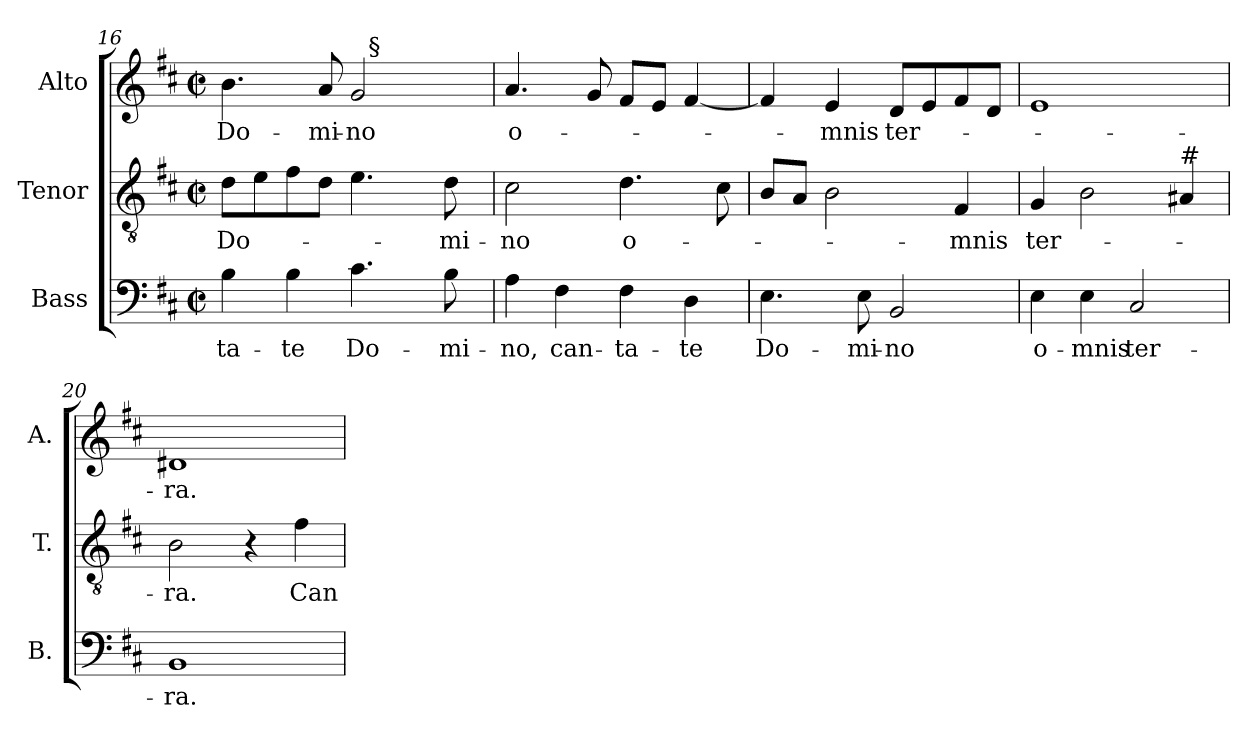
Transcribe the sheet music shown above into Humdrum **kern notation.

**kern	**text	**kern	**text	**kern	**text
*part3	*part3	*part2	*part2	*part1	*part1
*staff3	*staff3	*staff2	*staff2	*staff1	*staff1
*I"Bass	*	*I"Tenor	*	*I"Alto	*
*I'B.	*	*I'T.	*	*I'A.	*
*clefF4	*	*clefGv2	*	*clefG2	*
*	*	*ITrd7c12	*	*	*
*k[f#c#]	*	*k[f#c#]	*	*k[f#c#]	*
*D:	*	*D:	*	*D:	*
*M2/2	*	*M2/2	*	*M2/2	*
*met(c|)	*	*met(c|)	*	*met(c|)	*
=16	=16	=16	=16	=16	=16
!	!LO:LY:b:color=#000000	!	!	!	!
!	!	!	!LO:LY:b:color=#000000	!	!
!	!	!	!	!	!LO:LY:b:color=#000000
*	*	*	*	*^	*
4Bi\	-ta-	8Di\L	Do-	4.bi\	2ryy	Do-
.	.	8Ei\	.	.	.	.
!	!LO:LY:b:color=#000000	!	!	!	!	!
4Bi\	-te	8F#i\	.	.	.	.
!	!	!	!	!	!	!LO:LY:b:color=#000000
.	.	8Di\J	.	8ai/	.	-mi-
!	!LO:LY:b:color=#000000	!	!	!	!	!
!	!	!	!	!	!	!LO:LY:b:color=#000000
4.c#i\	Do-	4.Ei\	.	2gi/	32ryy	-no
.	.	.	.	.	256ryy	.
!	!	!	!	!	!LO:TX:a:t=§	!
.	.	.	.	.	4ryy	.
.	.	.	.	.	8ryy	.
!	!LO:LY:b:color=#000000	!	!	!	!	!
!	!	!	!LO:LY:b:color=#000000	!	!	!
8Bi\	-mi-	8Di\	-mi-	.	.	.
.	.	.	.	.	16ryy	.
.	.	.	.	.	64..ryy	.
*	*	*	*	*v	*v	*
=17	=17	=17	=17	=17	=17
*	*	*	*	*^	*
!	!LO:LY:b:color=#000000	!	!	!	!	!
*	*	*	*	*v	*v	*
*	*	*	*	*^	*
!	!	!	!LO:LY:b:color=#000000	!	!	!
*	*	*	*	*v	*v	*
*	*	*	*	*^	*
!	!	!	!	!	!	!LO:LY:b:color=#000000
*	*	*	*	*v	*v	*
4Ai\	-no,	2C#i\	-no	4.ai/	o-
!	!LO:LY:b:color=#000000	!	!	!	!
4F#i\	can-	.	.	.	.
.	.	.	.	8gi/	.
!	!LO:LY:b:color=#000000	!	!	!	!
!	!	!	!LO:LY:b:color=#000000	!	!
4F#i\	-ta-	4.Di\	o-	8f#i/L	.
.	.	.	.	8ei/J	.
!	!LO:LY:b:color=#000000	!	!	!	!
4Di\	-te	.	.	[<4f#i/	.
.	.	8C#i\	.	.	.
!!LO:LB:g=z
=18	=18	=18	=18	=18	=18
!	!LO:LY:b:color=#000000	!	!	!	!
4.Ei\	Do-	8BBi/L	.	4f#i/]	.
.	.	8AAi/J	.	.	.
!	!	!	!	!	!LO:LY:b:color=#000000
.	.	2BBi\	.	4ei/	-mnis
!	!LO:LY:b:color=#000000	!	!	!	!
8Ei\	-mi-	.	.	.	.
!	!LO:LY:b:color=#000000	!	!	!	!
!	!	!	!	!	!LO:LY:b:color=#000000
2BBi/	-no	.	.	8di/L	ter-
.	.	.	.	8ei/	.
!	!	!	!LO:LY:b:color=#000000	!	!
.	.	4FF#i/	-mnis	8f#i/	.
.	.	.	.	8di/J	.
=19	=19	=19	=19	=19	=19
!	!LO:LY:b:color=#000000	!	!	!	!
!	!	!	!LO:LY:b:color=#000000	!	!
4Ei\	o-	4GGi/	ter-	1ei	.
!	!LO:LY:b:color=#000000	!	!	!	!
4Ei\	-mnis	2BBi\	.	.	.
!	!LO:LY:b:color=#000000	!	!	!	!
2C#i/	ter-	.	.	.	.
!	!	!LO:TX:a:t=#	!	!	!
.	.	4AA#i/	.	.	.
=20	=20	=20	=20	=20	=20
!	!LO:LY:b:color=#000000	!	!	!	!
!	!	!	!LO:LY:b:color=#000000	!	!
!	!	!	!	!	!LO:LY:b:color=#000000
1BBi	-ra.	2BBi\	-ra.	1d#Xi	-ra.
.	.	4r	.	.	.
!	!	!	!LO:LY:b:color=#000000	!	!
.	.	4F#i\	Can-	.	.
=	=	=	=	=	=
*-	*-	*-	*-	*-	*-
